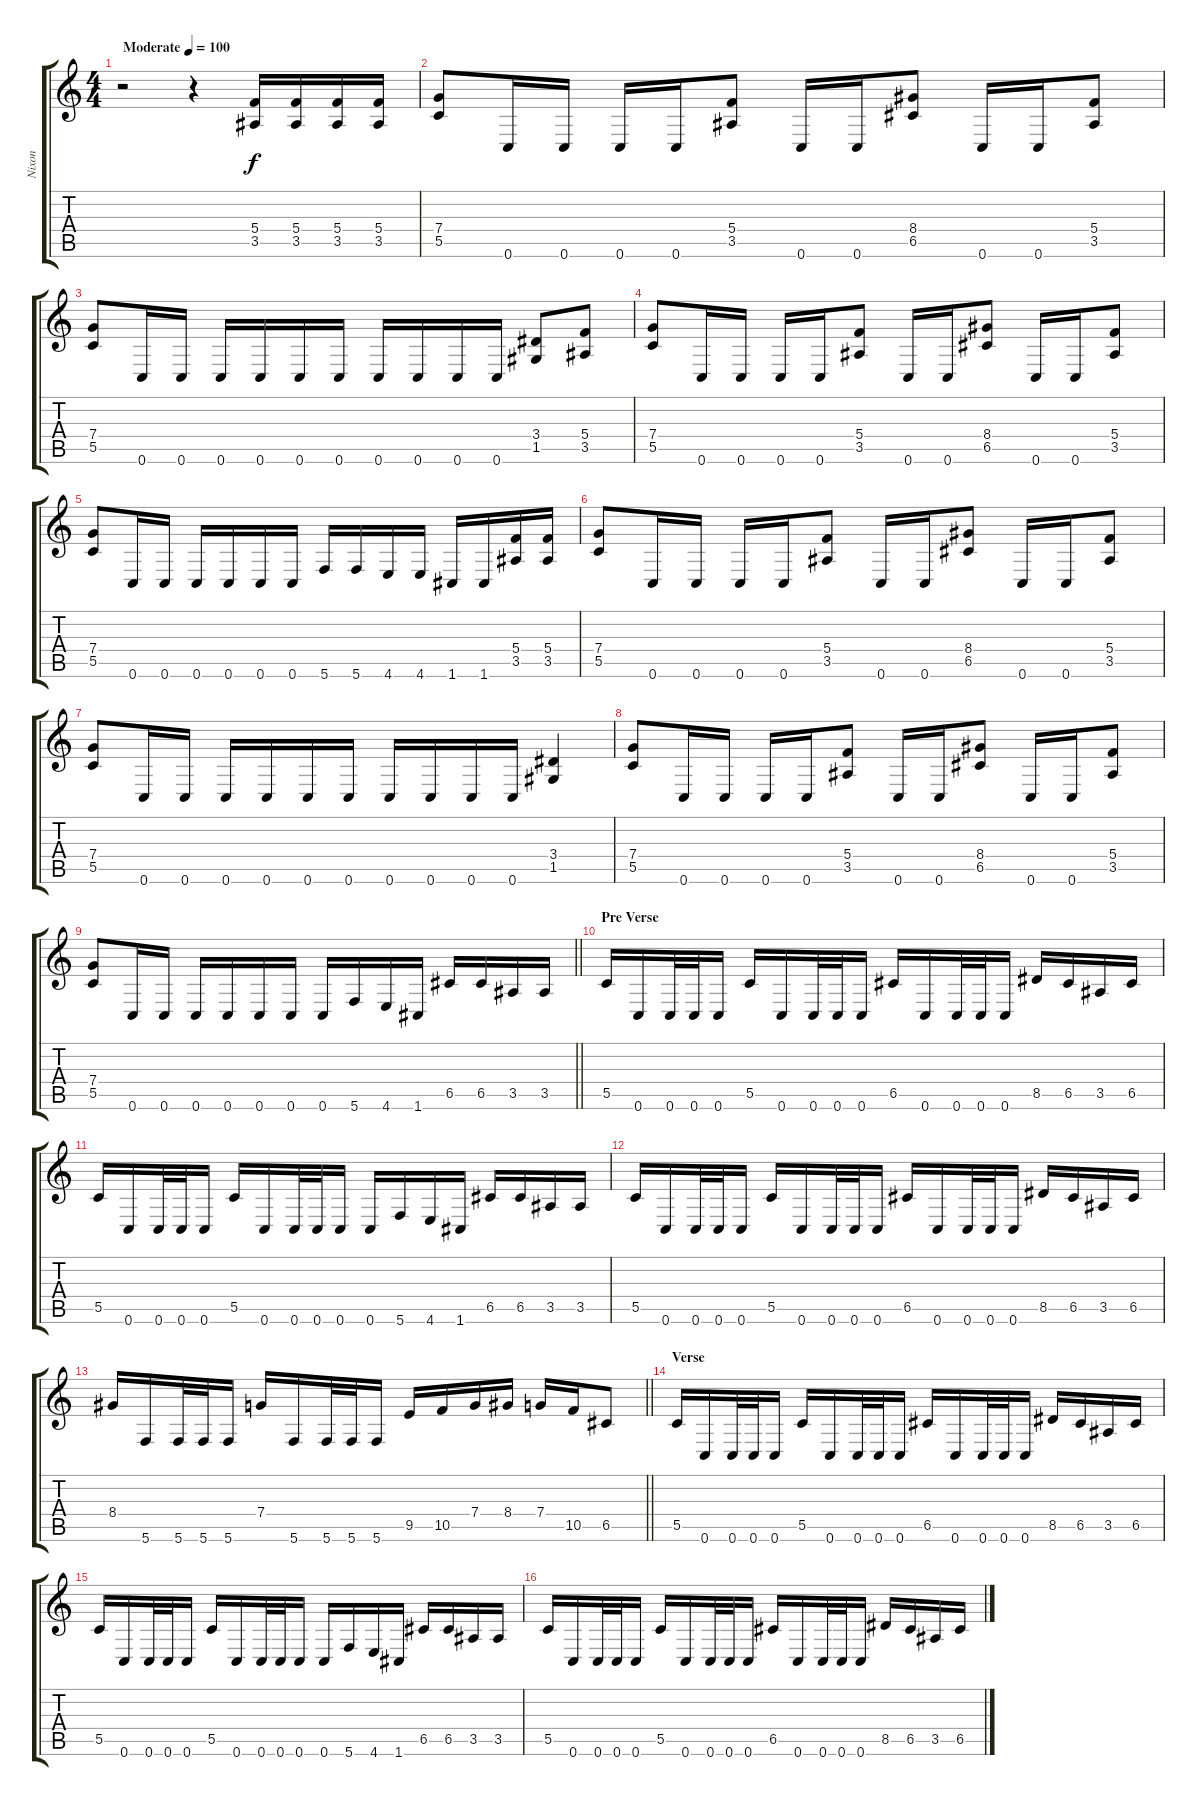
\track ("Nixon" "Nixon") {instrument distortionguitar}
\staff {score tabs}
\tuning (D4 A3 F3 C3 G2 C2) {hide}
\ts (4 4)
\tempo (100 "Moderate")
\clef g2
\ks c
r.2{dy f instrument distortionguitar} r.4 (5.4 3.5).16 (5.4 3.5).16 (5.4 3.5).16 (5.4 3.5).16 |
(7.4 5.5).8 0.6.16 0.6.16 0.6.16 0.6.16 (5.4 3.5).8 0.6.16 0.6.16 (8.4 6.5).8 0.6.16 0.6.16 (5.4 3.5).8 |
(7.4 5.5).8 0.6.16 0.6.16 0.6.16 0.6.16 0.6.16 0.6.16 0.6.16 0.6.16 0.6.16 0.6.16 (3.4 1.5).8 (5.4 3.5).8 |
(7.4 5.5).8 0.6.16 0.6.16 0.6.16 0.6.16 (5.4 3.5).8 0.6.16 0.6.16 (8.4 6.5).8 0.6.16 0.6.16 (5.4 3.5).8 |
(7.4 5.5).8 0.6.16 0.6.16 0.6.16 0.6.16 0.6.16 0.6.16 5.6.16 5.6.16 4.6.16 4.6.16 1.6.16 1.6.16 (5.4 3.5).16 (5.4 3.5).16 |
(7.4 5.5).8 0.6.16 0.6.16 0.6.16 0.6.16 (5.4 3.5).8 0.6.16 0.6.16 (8.4 6.5).8 0.6.16 0.6.16 (5.4 3.5).8 |
(7.4 5.5).8 0.6.16 0.6.16 0.6.16 0.6.16 0.6.16 0.6.16 0.6.16 0.6.16 0.6.16 0.6.16 (3.4 1.5).4 |
(7.4 5.5).8 0.6.16 0.6.16 0.6.16 0.6.16 (5.4 3.5).8 0.6.16 0.6.16 (8.4 6.5).8 0.6.16 0.6.16 (5.4 3.5).8 |
\barLineRight lightlight
(7.4 5.5).8 0.6.16 0.6.16 0.6.16 0.6.16 0.6.16 0.6.16 0.6.16 5.6.16 4.6.16 1.6.16 6.5.16 6.5.16 3.5.16 3.5.16 |
\section ("" "Pre Verse")
5.5.16 0.6.16 0.6.32 0.6.32 0.6.16 5.5.16 0.6.16 0.6.32 0.6.32 0.6.16 6.5.16 0.6.16 0.6.32 0.6.32 0.6.16 8.5.16 6.5.16 3.5.16 6.5.16 |
5.5.16 0.6.16 0.6.32 0.6.32 0.6.16 5.5.16 0.6.16 0.6.32 0.6.32 0.6.16 0.6.16 5.6.16 4.6.16 1.6.16 6.5.16 6.5.16 3.5.16 3.5.16 |
5.5.16 0.6.16 0.6.32 0.6.32 0.6.16 5.5.16 0.6.16 0.6.32 0.6.32 0.6.16 6.5.16 0.6.16 0.6.32 0.6.32 0.6.16 8.5.16 6.5.16 3.5.16 6.5.16 |
\barLineRight lightlight
8.4.16 5.6.16 5.6.32 5.6.32 5.6.16 7.4.16 5.6.16 5.6.32 5.6.32 5.6.16 9.5.16 10.5.16 7.4.16 8.4.16 7.4.16 10.5.16 6.5.8 |
\section ("" "Verse")
5.5.16 0.6.16 0.6.32 0.6.32 0.6.16 5.5.16 0.6.16 0.6.32 0.6.32 0.6.16 6.5.16 0.6.16 0.6.32 0.6.32 0.6.16 8.5.16 6.5.16 3.5.16 6.5.16 |
5.5.16 0.6.16 0.6.32 0.6.32 0.6.16 5.5.16 0.6.16 0.6.32 0.6.32 0.6.16 0.6.16 5.6.16 4.6.16 1.6.16 6.5.16 6.5.16 3.5.16 3.5.16 |
5.5.16 0.6.16 0.6.32 0.6.32 0.6.16 5.5.16 0.6.16 0.6.32 0.6.32 0.6.16 6.5.16 0.6.16 0.6.32 0.6.32 0.6.16 8.5.16 6.5.16 3.5.16 6.5.16
